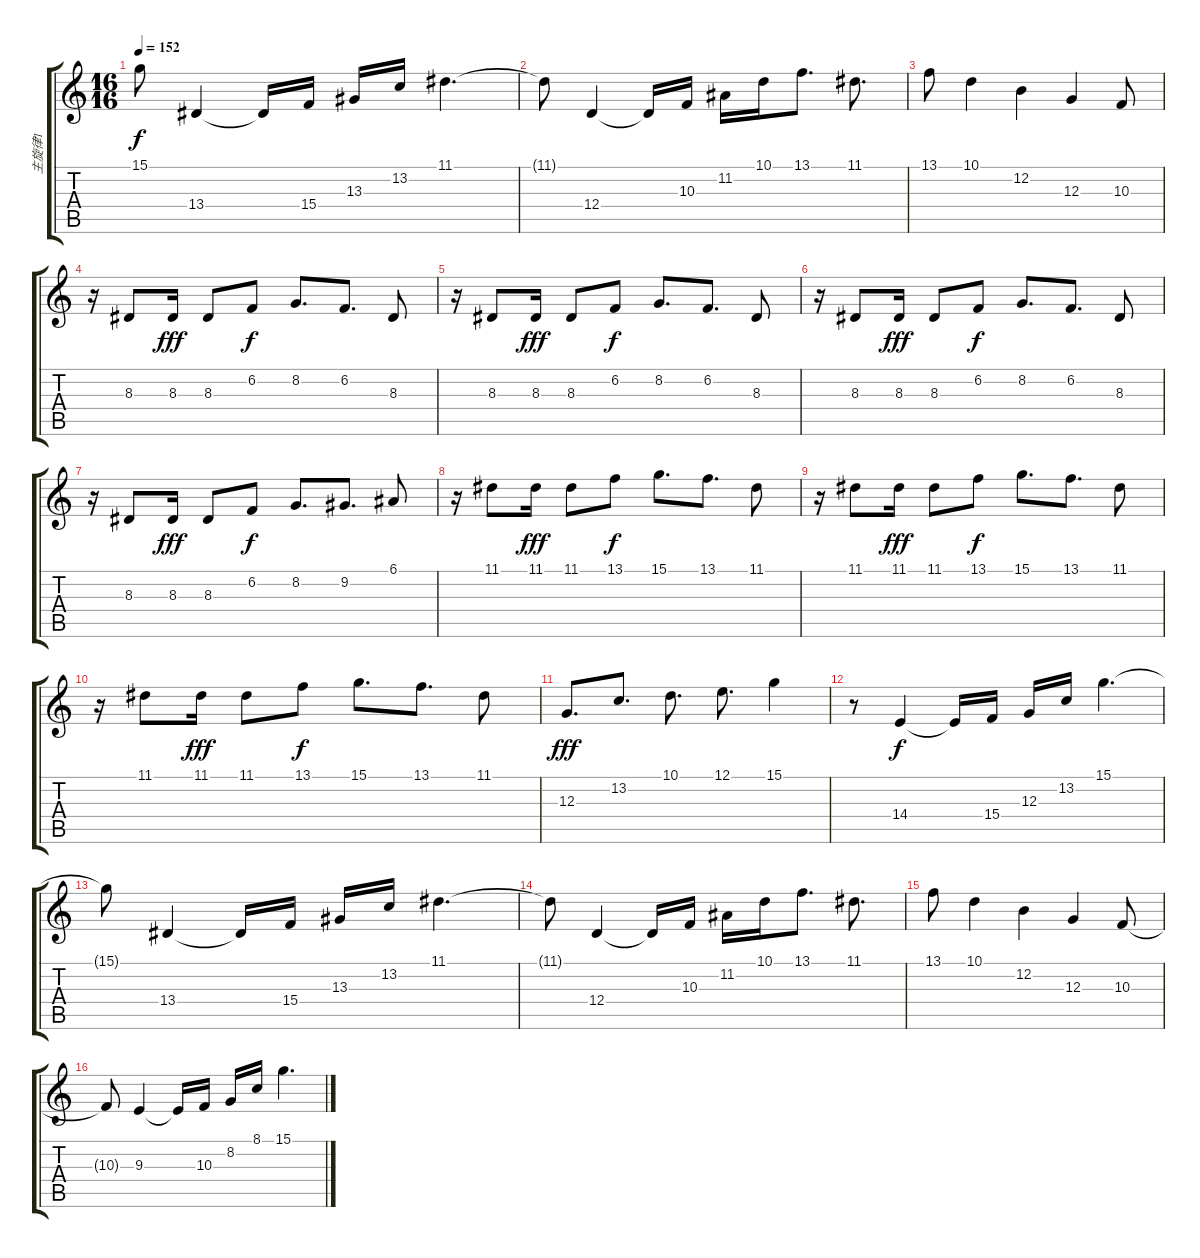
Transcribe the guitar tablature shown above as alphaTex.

\track ("主旋律1" "主旋律1") {instrument harpsichord}
\staff {score tabs}
\tuning (E4 B3 G3 D3 A2 E2) {hide}
\ts (16 16)
\tempo 152
\clef g2
\ks c
15.1{t}.8{dy f} 13.4.4 13.4{t}.16 15.4.16 13.3.16 13.2.16 11.1.4{d} |
11.1{t}.8 12.4.4 12.4{t}.16 10.3.16 11.2.16 10.1.16 13.1.8{d} 11.1.8{d} |
13.1.8 10.1.4 12.2.4 12.3.4 10.3.8 |
r.16 8.3.8 8.3.16{dy fff} 8.3.8 6.2.8{dy f} 8.2.8{d} 6.2.8{d} 8.3.8 |
r.16 8.3.8 8.3.16{dy fff} 8.3.8 6.2.8{dy f} 8.2.8{d} 6.2.8{d} 8.3.8 |
r.16 8.3.8 8.3.16{dy fff} 8.3.8 6.2.8{dy f} 8.2.8{d} 6.2.8{d} 8.3.8 |
r.16 8.3.8 8.3.16{dy fff} 8.3.8 6.2.8{dy f} 8.2.8{d} 9.2.8{d} 6.1.8 |
r.16 11.1.8 11.1.16{dy fff} 11.1.8 13.1.8{dy f} 15.1.8{d} 13.1.8{d} 11.1.8 |
r.16 11.1.8 11.1.16{dy fff} 11.1.8 13.1.8{dy f} 15.1.8{d} 13.1.8{d} 11.1.8 |
r.16 11.1.8 11.1.16{dy fff} 11.1.8 13.1.8{dy f} 15.1.8{d} 13.1.8{d} 11.1.8 |
12.3.8{d dy fff} 13.2.8{d} 10.1.8{d} 12.1.8{d} 15.1.4 |
r.8 14.4.4{dy f} 14.4{t}.16 15.4.16 12.3.16 13.2.16 15.1.4{d} |
15.1{t}.8 13.4.4 13.4{t}.16 15.4.16 13.3.16 13.2.16 11.1.4{d} |
11.1{t}.8 12.4.4 12.4{t}.16 10.3.16 11.2.16 10.1.16 13.1.8{d} 11.1.8{d} |
13.1.8 10.1.4 12.2.4 12.3.4 10.3.8 |
10.3{t}.8 9.3.4 9.3{t}.16 10.3.16 8.2.16 8.1.16 15.1.4{d}
